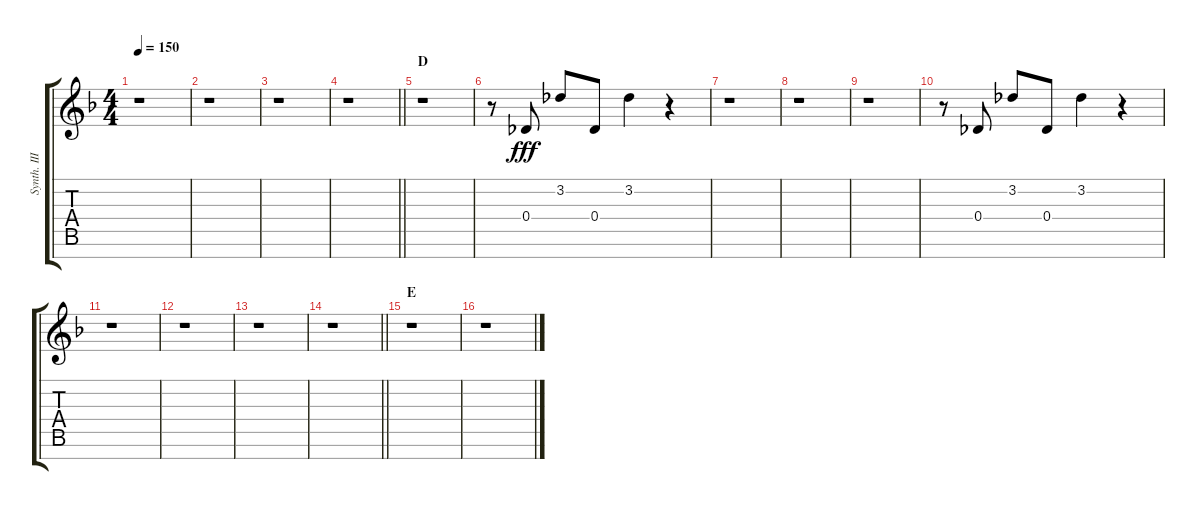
\track ("Synth. III" "Synth. III") {instrument pad1newage}
\staff {score tabs}
\tuning (Eb5 Bb4 Gb4 Db4 Ab3 Eb3 Bb2) {hide}
\ts (4 4)
\tempo 150
\clef g2
\ks f
r.1{dy fff} |
r.1 |
r.1 |
\barLineRight lightlight
r.1 |
\section ("" "D")
r.1 |
r.8 0.4.8 3.2.8 0.4.8 3.2.4 r.4 |
r.1 |
r.1 |
r.1 |
r.8 0.4.8 3.2.8 0.4.8 3.2.4 r.4 |
r.1 |
r.1 |
r.1 |
\barLineRight lightlight
r.1 |
\section ("" "E")
r.1 |
r.1
